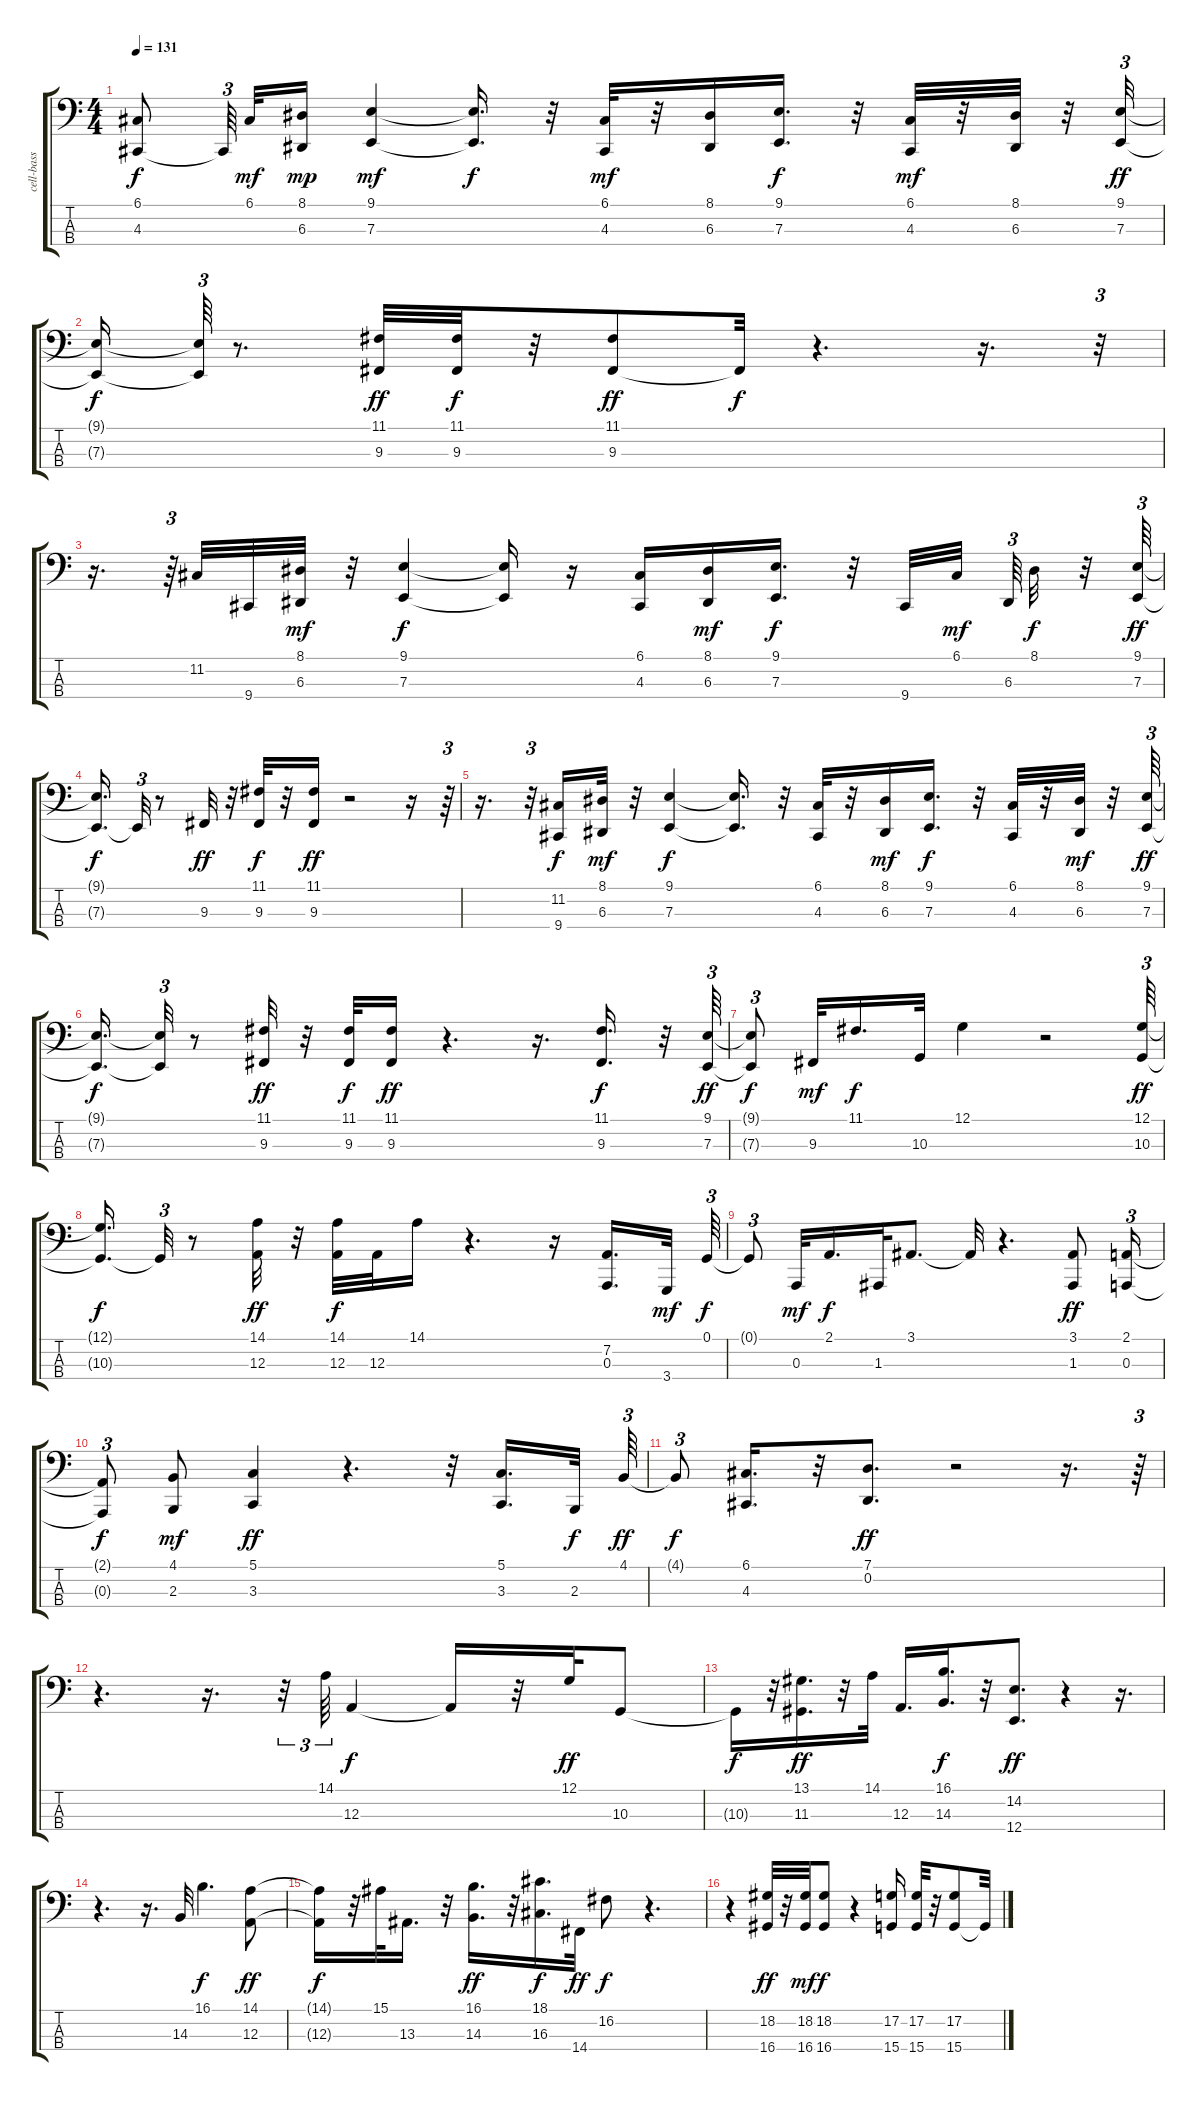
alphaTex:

\track ("cell-bass" "cell-bass") {instrument stringensemble2}
\staff {score tabs}
\tuning (G2 D2 A1 E1) {hide}
\ts (4 4)
\tempo 131
\clef f4
\ks c
(6.1{t} 4.3{t}).8{dy f} 4.3{t}.64{tu (3 2) beam splitsecondary} 6.1.32{dy mf} (8.1 6.3).16{dy mp} (9.1 7.3).4{dy mf} (9.1{t} 7.3{t}).16{d dy f} r.32 (6.1 4.3).32{dy mf} r.32 (8.1 6.3).16 (9.1 7.3).16{d dy f} r.32 (6.1 4.3).32{dy mf} r.32 (8.1 6.3).32 r.32 (9.1 7.3).32{tu (3 2) dy ff} |
(9.1{t} 7.3{t}).16{dy f} (9.1{t} 7.3{t}).64{tu (3 2)} r.8{d} (11.1 9.3).32{dy ff} (11.1 9.3).32{dy f} r.32 (11.1 9.3).8{dy ff} 9.3{t}.32{dy f} r.4{d} r.16{d} r.32{tu (3 2)} |
r.16{d} r.64{tu (3 2)} 11.2.32 9.4.32 (8.1 6.3).32{dy mf} r.32 (9.1 7.3).4{dy f} (9.1{t} 7.3{t}).16 r.16 (6.1 4.3).16 (8.1 6.3).16{dy mf} (9.1 7.3).16{d dy f} r.32 9.4.32 6.1.32{dy mf beam splitsecondary} 6.3.64{tu (3 2)} 8.1.32{dy f} r.32 (9.1 7.3).64{tu (3 2) dy ff} |
(9.1{t} 7.3{t}).16{d dy f} 7.3{t}.32{tu (3 2)} r.8 9.3.32{dy ff} r.32 (11.1 9.3).32{dy f} r.32 (11.1 9.3).16{dy ff} r.2 r.16 r.64{tu (3 2)} |
r.16{d} r.32{tu (3 2)} (11.2 9.4).16{dy f} (8.1 6.3).32{dy mf} r.32 (9.1 7.3).4{dy f} (9.1{t} 7.3{t}).16{d} r.32 (6.1 4.3).32 r.32 (8.1 6.3).16{dy mf} (9.1 7.3).16{d dy f} r.32 (6.1 4.3).32 r.32 (8.1 6.3).32{dy mf} r.32 (9.1 7.3).64{tu (3 2) dy ff} |
(9.1{t} 7.3{t}).16{d dy f} (9.1{t} 7.3{t}).32{tu (3 2)} r.8 (11.1 9.3).32{dy ff} r.32 (11.1 9.3).32{dy f} (11.1 9.3).16{dy ff} r.4{d} r.16{d} (11.1 9.3).16{d dy f} r.32 (9.1 7.3).64{tu (3 2) dy ff} |
(9.1{t} 7.3{t}).8{tu (3 2) dy f} 9.3.32{dy mf} 11.1.16{d dy f} 10.3.32 12.1.4 r.2 (12.1 10.3).64{tu (3 2) dy ff} |
(12.1{t} 10.3{t}).16{d dy f} 10.3{t}.32{tu (3 2)} r.8 (14.1 12.3).32{dy ff} r.32 (14.1 12.3).32{dy f} 12.3.32 14.1.16 r.4{d} r.16 (7.2 0.3).16{d} 3.4.32{dy mf} 0.1.64{tu (3 2) dy f} |
0.1{t}.8{tu (3 2)} 0.3.32{dy mf} 2.1.16{d dy f} 1.3.32 3.1.8{d} 3.1{t}.32 r.4{d} (3.1 1.3).8{dy ff} (2.1 0.3).16{tu (3 2)} |
(2.1{t} 0.3{t}).8{tu (3 2) dy f} (4.1 2.3).8{dy mf} (5.1 3.3).4{dy ff} r.4{d} r.32 (5.1 3.3).16{d} 2.3.32{dy f} 4.1.64{tu (3 2) dy ff} |
4.1{t}.8{tu (3 2) dy f} (6.1 4.3).16{d} r.32 (7.1 0.2).8{d dy ff} r.2 r.16{d} r.64{tu (3 2)} |
r.4{d} r.16{d} r.32{tu (3 2)} 14.1.64{tu (3 2)} 12.3.4{dy f} 12.3{t}.16 r.32 12.1.32{dy ff} 10.3.8 |
10.3{t}.16{dy f} r.32 (13.1 11.3).16{d dy ff} r.32 14.1.32 12.3.16{d} (16.1 14.3).16{d dy f} r.32 (14.2 12.4).8{d dy ff} r.4 r.16{d} |
r.4{d} r.16{d} 14.3.32 16.1.4{d dy f} (14.1 12.3).8{dy ff} |
(14.1{t} 12.3{t}).16{dy f} r.32 15.1.32 13.3.16{d} r.32 (16.1 14.3).16{d dy ff} r.32 (18.1 16.3).16{d dy f} 14.4.32{dy ff} 16.2.8{dy f} r.4{d} |
r.4 (18.2 16.4).32{dy ff} r.32 (18.2 16.4).32{dy mf} (18.2 16.4).8{dy f} r.4 (17.2 15.4).16 (17.2 15.4).32 r.32 (17.2 15.4).8 15.4{t}.32
